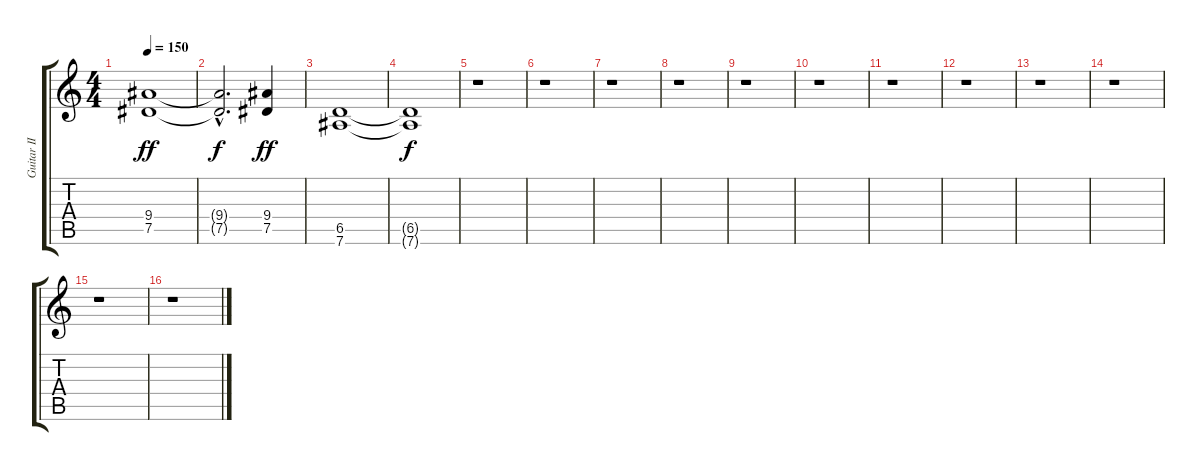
\track ("Guitar II" "Guitar II") {instrument distortionguitar}
\staff {score tabs}
\tuning (Eb4 Bb3 Gb3 Db3 Ab2 Eb2) {hide}
\ts (4 4)
\tempo 150
\clef g2
\ks c
(9.4 7.5).1{dy ff} |
(9.4{hac t} 7.5{hac t}).2{d dy f} (9.4 7.5).4{dy ff} |
(6.5 7.6).1 |
(6.5{t} 7.6{t}).1{dy f} |
r.1 |
r.1 |
r.1 |
r.1 |
r.1 |
r.1 |
r.1 |
r.1 |
r.1 |
r.1 |
r.1 |
r.1
